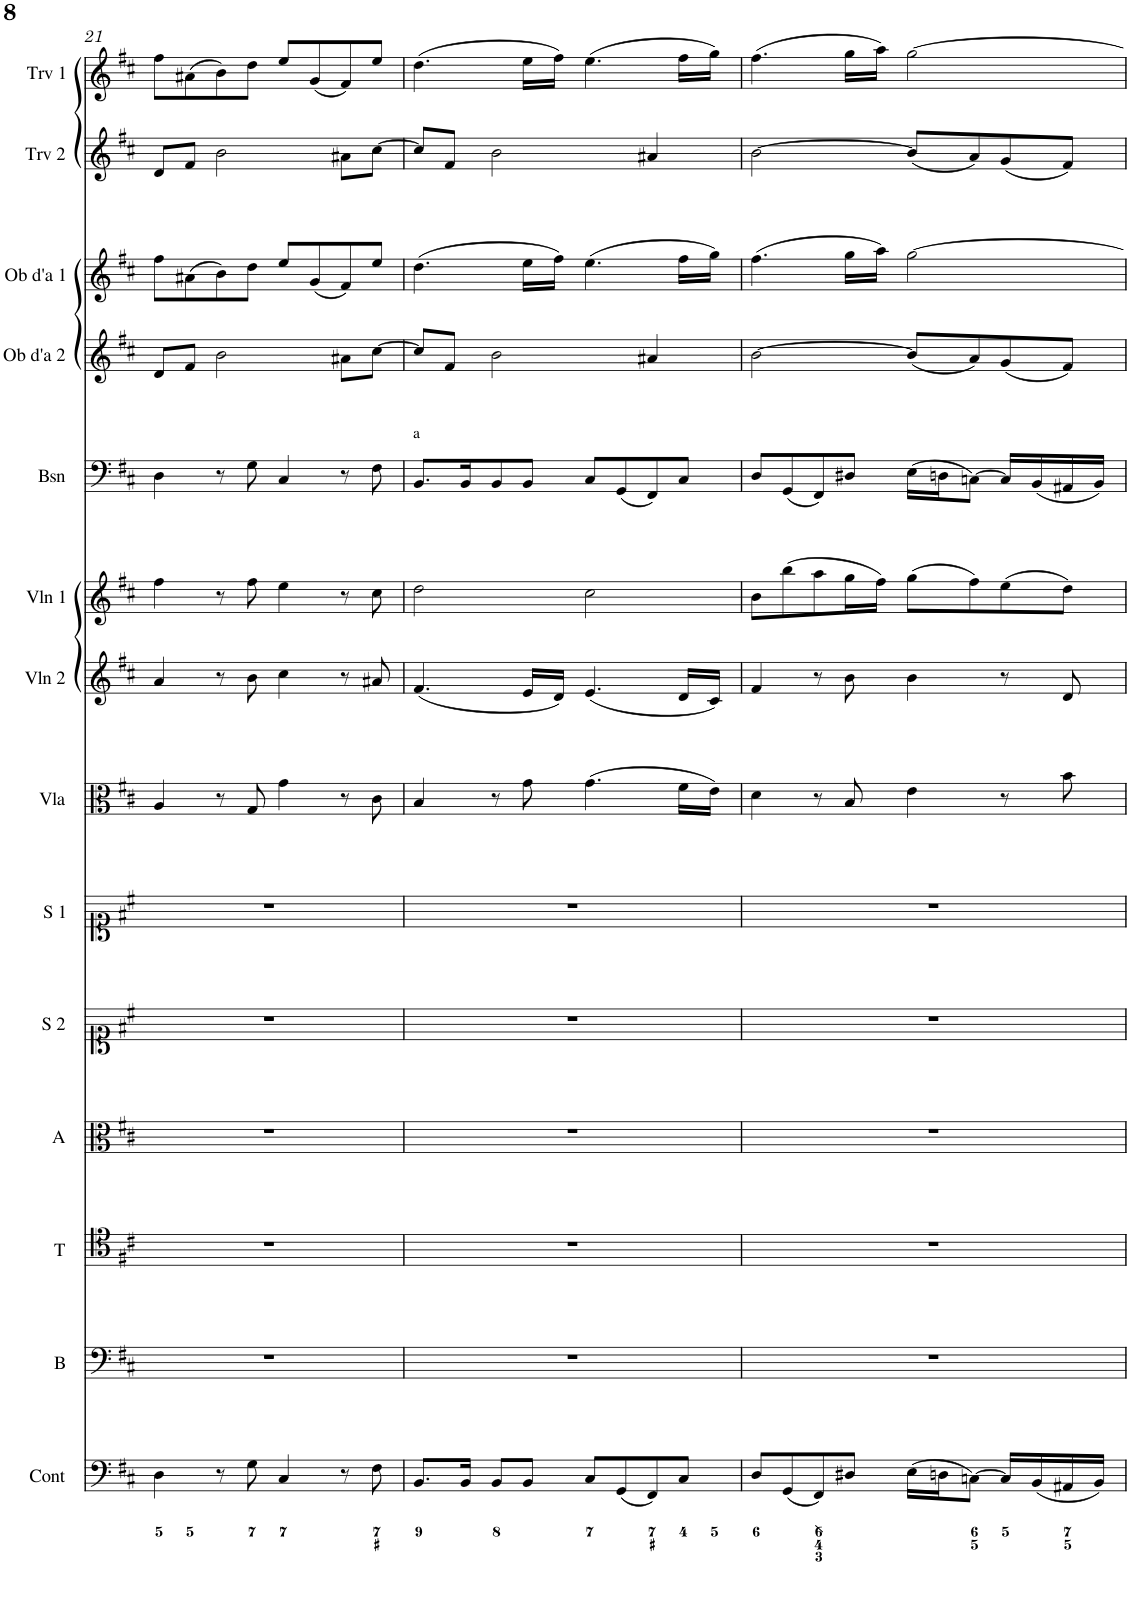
**kern	**kern	**kern	**kern	**kern	**kern	**kern	**kern	**kern	**kern	**kern	**kern	**kern	**kern
*part14	*part13	*part12	*part11	*part10	*part9	*part8	*part7	*part6	*part5	*part4	*part3	*part2	*part1
*staff14	*staff13	*staff12	*staff11	*staff10	*staff9	*staff8	*staff7	*staff6	*staff5	*staff4	*staff3	*staff2	*staff1
*I"Continuo	*I"Bass	*I"Tenor	*I"Alto	*I"Soprano 2	*I"Soprano 1	*I"Viola	*I"Violin 2	*I"Violin 1	*I"Bassoon	*I"Oboe d’amore 2	*I"Oboe d’amore 1	*I"Traverso 2	*I"Traverso 1
*I'Cont	*I'B	*I'T	*I'A	*I'S 2	*I'S 1	*I'Vla	*I'Vln 2	*I'Vln 1	*I'Bsn	*I'Ob d'a 2	*I'Ob d'a 1	*I'Trv 2	*I'Trv 1
!!LO:PB:g=z
*clefF4	*clefF4	*clefC4	*clefC3	*clefC1	*clefC1	*clefC3	*clefG2	*clefG2	*clefF4	*clefG2	*clefG2	*clefG2	*clefG2
*k[f#c#]	*k[f#c#]	*k[f#c#]	*k[f#c#]	*k[f#c#]	*k[f#c#]	*k[f#c#]	*k[f#c#]	*k[f#c#]	*k[f#c#]	*k[f#c#]	*k[f#c#]	*k[f#c#]	*k[f#c#]
*M4/4	*M4/4	*M4/4	*M4/4	*M4/4	*M4/4	*M4/4	*M4/4	*M4/4	*M4/4	*M4/4	*M4/4	*M4/4	*M4/4
*met(c)	*met(c)	*met(c)	*met(c)	*met(c)	*met(c)	*met(c)	*met(c)	*met(c)	*met(c)	*met(c)	*met(c)	*met(c)	*met(c)
=21	=21	=21	=21	=21	=21	=21	=21	=21	=21	=21	=21	=21	=21
4D\	1r	1r	1r	1r	1r	4A/	4a/	4ff#\	4D\	8d/L	8ff#\L	8d/L	8ff#\L
.	.	.	.	.	.	.	.	.	.	8f#/J	(8a#X\	8f#/J	(8a#X\
8r	.	.	.	.	.	8r	8r	8r	8r	2b\	8b\)	2b\	8b\)
8G\	.	.	.	.	.	8G/	8b\	8ff#\	8G\	.	8dd\J	.	8dd\J
4C#/	.	.	.	.	.	4g\	4cc#\	4ee\	4C#/	.	8ee/L	.	8ee/L
.	.	.	.	.	.	.	.	.	.	.	(8g/	.	(8g/
8r	.	.	.	.	.	8r	8r	8r	8r	8a#X\L	8f#/)	8a#X\L	8f#/)
8F#\	.	.	.	.	.	8c#\	8a#X/	8cc#\	8F#\	[8cc#\J	8ee/J	[8cc#\J	8ee/J
=22	=22	=22	=22	=22	=22	=22	=22	=22	=22	=22	=22	=22	=22
!	!	!	!	!	!	!	!	!	!LO:TX:a:t=a	!	!	!	!
8.BB/L	1r	1r	1r	1r	1r	4B/	(4.f#/	2dd\	8.BB/L	8cc#/L]	(4.dd\	8cc#/L]	(4.dd\
.	.	.	.	.	.	.	.	.	.	8f#/J	.	8f#/J	.
16BB/Jk	.	.	.	.	.	.	.	.	16BB/K	.	.	.	.
8BB/L	.	.	.	.	.	8r	.	.	8BB/	2b\	.	2b\	.
8BB/J	.	.	.	.	.	8g\	16e/LL	.	8BB/J	.	16ee\LL	.	16ee\LL
.	.	.	.	.	.	.	16d/JJ)	.	.	.	16ff#\JJ)	.	16ff#\JJ)
8C#/L	.	.	.	.	.	(4.g\	(4.e/	2cc#\	8C#/L	.	(4.ee\	.	(4.ee\
(8GG/	.	.	.	.	.	.	.	.	(8GG/	.	.	.	.
8FF#/)	.	.	.	.	.	.	.	.	8FF#/)	4a#X/	.	4a#X/	.
8C#/J	.	.	.	.	.	16f#\LL	16d/LL	.	8C#/J	.	16ff#\LL	.	16ff#\LL
.	.	.	.	.	.	16e\JJ)	16c#/JJ)	.	.	.	16gg\JJ)	.	16gg\JJ)
=23	=23	=23	=23	=23	=23	=23	=23	=23	=23	=23	=23	=23	=23
8D/L	1r	1r	1r	1r	1r	4d\	4f#/	8b\L	8D/L	[2b\	(4.ff#\	[2b\	(4.ff#\
(8GG/	.	.	.	.	.	.	.	(8bb\	(8GG/	.	.	.	.
8FF#/)	.	.	.	.	.	8r	8r	8aa\	8FF#/)	.	.	.	.
8D#X/J	.	.	.	.	.	8B/	8b\	16gg\L	8D#X/J	.	16gg\LL	.	16gg\LL
.	.	.	.	.	.	.	.	16ff#\JJ)	.	.	16aa\JJ)	.	16aa\JJ)
(16E\LL	.	.	.	.	.	4e\	4b\	(8gg\L	(16E\LL	(8b/L]	[2gg\	(8b/L]	[2gg\
16Dn\J	.	.	.	.	.	.	.	.	16Dn\J	.	.	.	.
[8Cn\J)	.	.	.	.	.	.	.	8ff#\)	[8Cn\J)	8a/)	.	8a/)	.
16C/LL]	.	.	.	.	.	8r	8r	(8ee\	16C/LL]	(8g/	.	(8g/	.
(16BB/	.	.	.	.	.	.	.	.	(16BB/	.	.	.	.
16AA#X/	.	.	.	.	.	8b\	8d/	8dd\J)	16AA#X/	8f#/J)	.	8f#/J)	.
16BB/JJ)	.	.	.	.	.	.	.	.	16BB/JJ)	.	.	.	.
=	=	=	=	=	=	=	=	=	=	=	=	=	=
*-	*-	*-	*-	*-	*-	*-	*-	*-	*-	*-	*-	*-	*-
